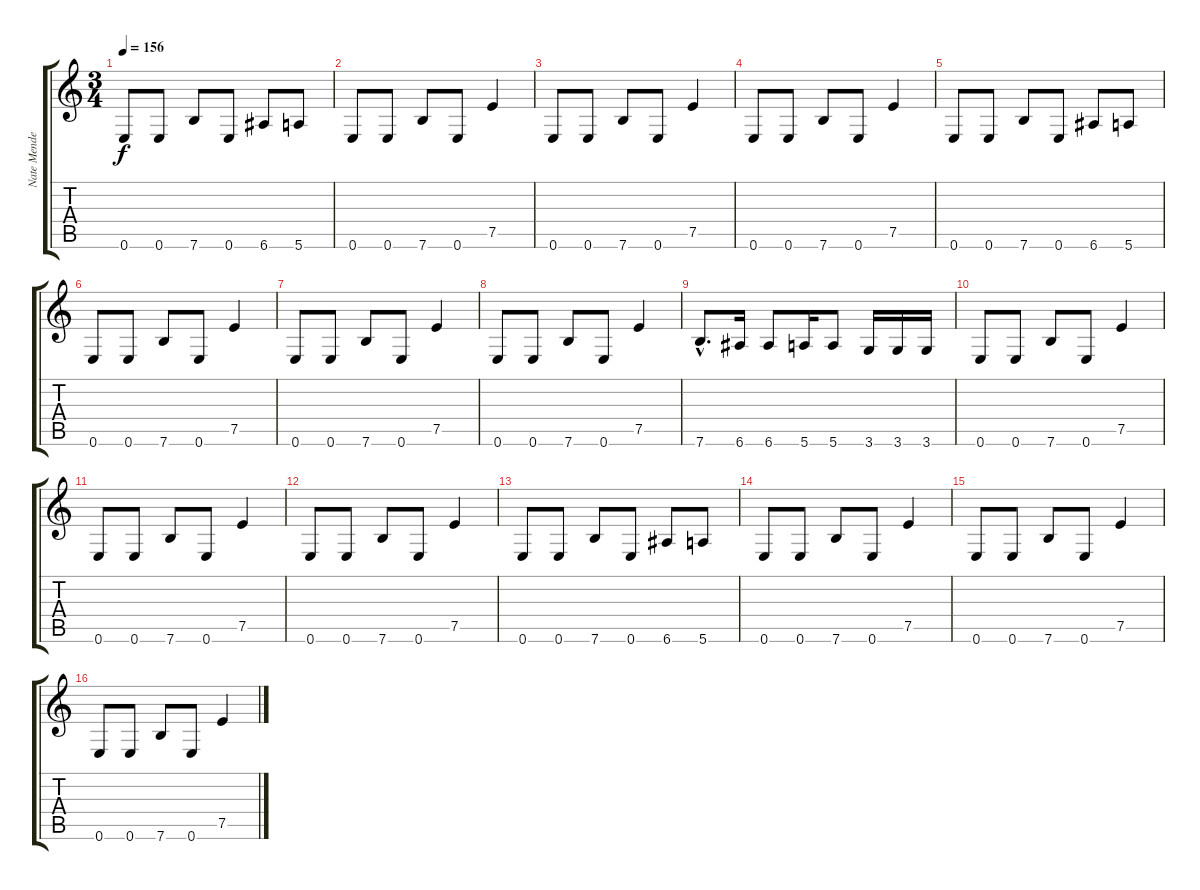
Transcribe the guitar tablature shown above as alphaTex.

\track ("Nate Mendel" "Nate Mende") {instrument electricbassfinger}
\staff {score tabs}
\tuning (E4 B3 G3 D3 A2 E2) {hide}
\ts (3 4)
\tempo 156
\clef g2
\ks c
0.6.8{dy f} 0.6.8 7.6.8 0.6.8 6.6.8 5.6.8 |
0.6.8 0.6.8 7.6.8 0.6.8 7.5.4 |
0.6.8 0.6.8 7.6.8 0.6.8 7.5.4 |
0.6.8 0.6.8 7.6.8 0.6.8 7.5.4 |
0.6.8 0.6.8 7.6.8 0.6.8 6.6.8 5.6.8 |
0.6.8 0.6.8 7.6.8 0.6.8 7.5.4 |
0.6.8 0.6.8 7.6.8 0.6.8 7.5.4 |
0.6.8 0.6.8 7.6.8 0.6.8 7.5.4 |
7.6{hac}.8{d} 6.6.16 6.6.8 5.6.16 5.6.8 3.6.16 3.6.16 3.6.16 |
0.6.8 0.6.8 7.6.8 0.6.8 7.5.4 |
0.6.8 0.6.8 7.6.8 0.6.8 7.5.4 |
0.6.8 0.6.8 7.6.8 0.6.8 7.5.4 |
0.6.8 0.6.8 7.6.8 0.6.8 6.6.8 5.6.8 |
0.6.8 0.6.8 7.6.8 0.6.8 7.5.4 |
0.6.8 0.6.8 7.6.8 0.6.8 7.5.4 |
0.6.8 0.6.8 7.6.8 0.6.8 7.5.4
